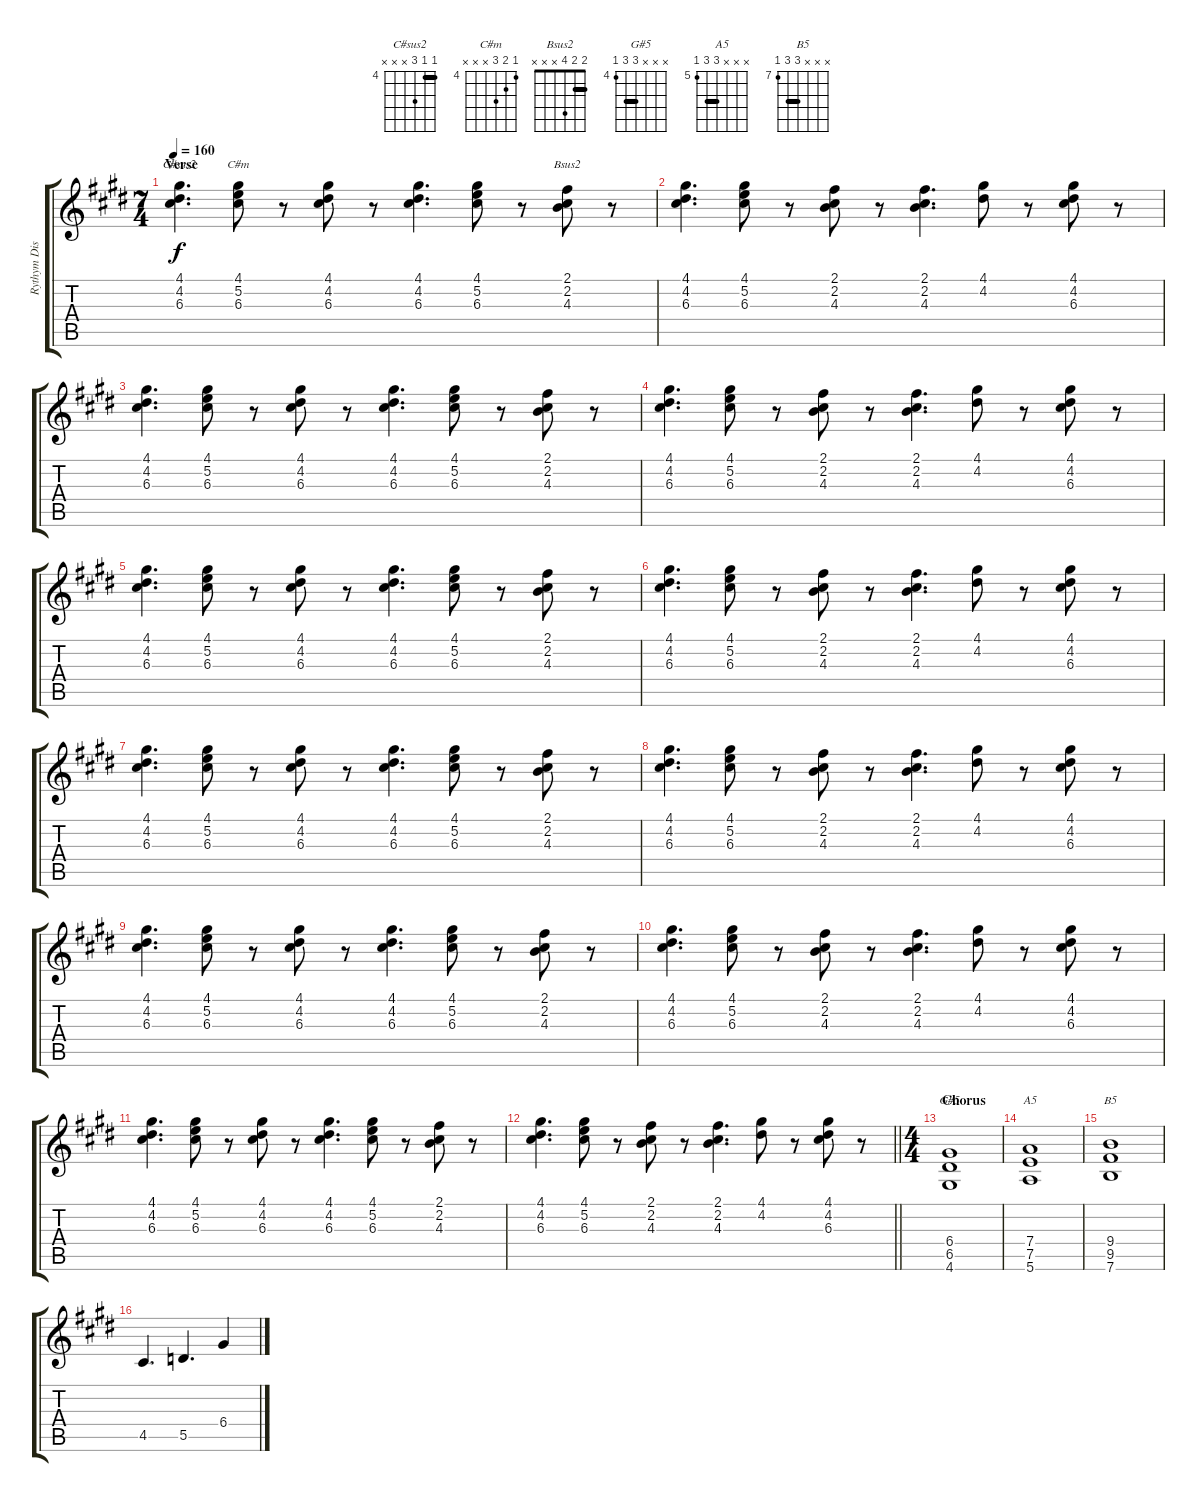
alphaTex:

\track ("Rythym Distortion (Frank Aresti)" "Rythym Dis") {instrument distortionguitar}
\staff {score tabs}
\tuning (E4 B3 G3 D3 A2 E2) {hide}
\chord ("C#sus2" 4 4 6 x x x) {firstfret 4 barre 4}
\chord ("C#m" 4 5 6 x x x) {firstfret 4}
\chord ("Bsus2" 2 2 4 x x x) {barre 2}
\chord ("G#5" x x x 6 6 4) {firstfret 4 barre 6}
\chord ("A5" x x x 7 7 5) {firstfret 5 barre 7}
\chord ("B5" x x x 9 9 7) {firstfret 7 barre 9}
\ts (7 4)
\section ("" "Verse")
\tempo 160
\clef g2
\ks c#minor
(4.1 4.2 6.3).4{d ch "C#sus2" dy f} (4.1 5.2 6.3).8{ch "C#m"} r.8 (4.1 4.2 6.3).8 r.8 (4.1 4.2 6.3).4{d} (4.1 5.2 6.3).8 r.8 (2.1 2.2 4.3).8{ch "Bsus2"} r.8 |
(4.1 4.2 6.3).4{d} (4.1 5.2 6.3).8 r.8 (2.1 2.2 4.3).8 r.8 (2.1 2.2 4.3).4{d} (4.1 4.2).8 r.8 (4.1 4.2 6.3).8 r.8 |
(4.1 4.2 6.3).4{d} (4.1 5.2 6.3).8 r.8 (4.1 4.2 6.3).8 r.8 (4.1 4.2 6.3).4{d} (4.1 5.2 6.3).8 r.8 (2.1 2.2 4.3).8 r.8 |
(4.1 4.2 6.3).4{d} (4.1 5.2 6.3).8 r.8 (2.1 2.2 4.3).8 r.8 (2.1 2.2 4.3).4{d} (4.1 4.2).8 r.8 (4.1 4.2 6.3).8 r.8 |
(4.1 4.2 6.3).4{d} (4.1 5.2 6.3).8 r.8 (4.1 4.2 6.3).8 r.8 (4.1 4.2 6.3).4{d} (4.1 5.2 6.3).8 r.8 (2.1 2.2 4.3).8 r.8 |
(4.1 4.2 6.3).4{d} (4.1 5.2 6.3).8 r.8 (2.1 2.2 4.3).8 r.8 (2.1 2.2 4.3).4{d} (4.1 4.2).8 r.8 (4.1 4.2 6.3).8 r.8 |
(4.1 4.2 6.3).4{d} (4.1 5.2 6.3).8 r.8 (4.1 4.2 6.3).8 r.8 (4.1 4.2 6.3).4{d} (4.1 5.2 6.3).8 r.8 (2.1 2.2 4.3).8 r.8 |
(4.1 4.2 6.3).4{d} (4.1 5.2 6.3).8 r.8 (2.1 2.2 4.3).8 r.8 (2.1 2.2 4.3).4{d} (4.1 4.2).8 r.8 (4.1 4.2 6.3).8 r.8 |
(4.1 4.2 6.3).4{d} (4.1 5.2 6.3).8 r.8 (4.1 4.2 6.3).8 r.8 (4.1 4.2 6.3).4{d} (4.1 5.2 6.3).8 r.8 (2.1 2.2 4.3).8 r.8 |
(4.1 4.2 6.3).4{d} (4.1 5.2 6.3).8 r.8 (2.1 2.2 4.3).8 r.8 (2.1 2.2 4.3).4{d} (4.1 4.2).8 r.8 (4.1 4.2 6.3).8 r.8 |
(4.1 4.2 6.3).4{d} (4.1 5.2 6.3).8 r.8 (4.1 4.2 6.3).8 r.8 (4.1 4.2 6.3).4{d} (4.1 5.2 6.3).8 r.8 (2.1 2.2 4.3).8 r.8 |
\barLineRight lightlight
(4.1 4.2 6.3).4{d} (4.1 5.2 6.3).8 r.8 (2.1 2.2 4.3).8 r.8 (2.1 2.2 4.3).4{d} (4.1 4.2).8 r.8 (4.1 4.2 6.3).8 r.8 |
\ts (4 4)
\section ("" "Chorus")
(6.4 6.5 4.6).1{ch "G#5"} |
(7.4 7.5 5.6).1{ch "A5"} |
(9.4 9.5 7.6).1{ch "B5"} |
4.5.4{d} 5.5.4{d} 6.4.4
